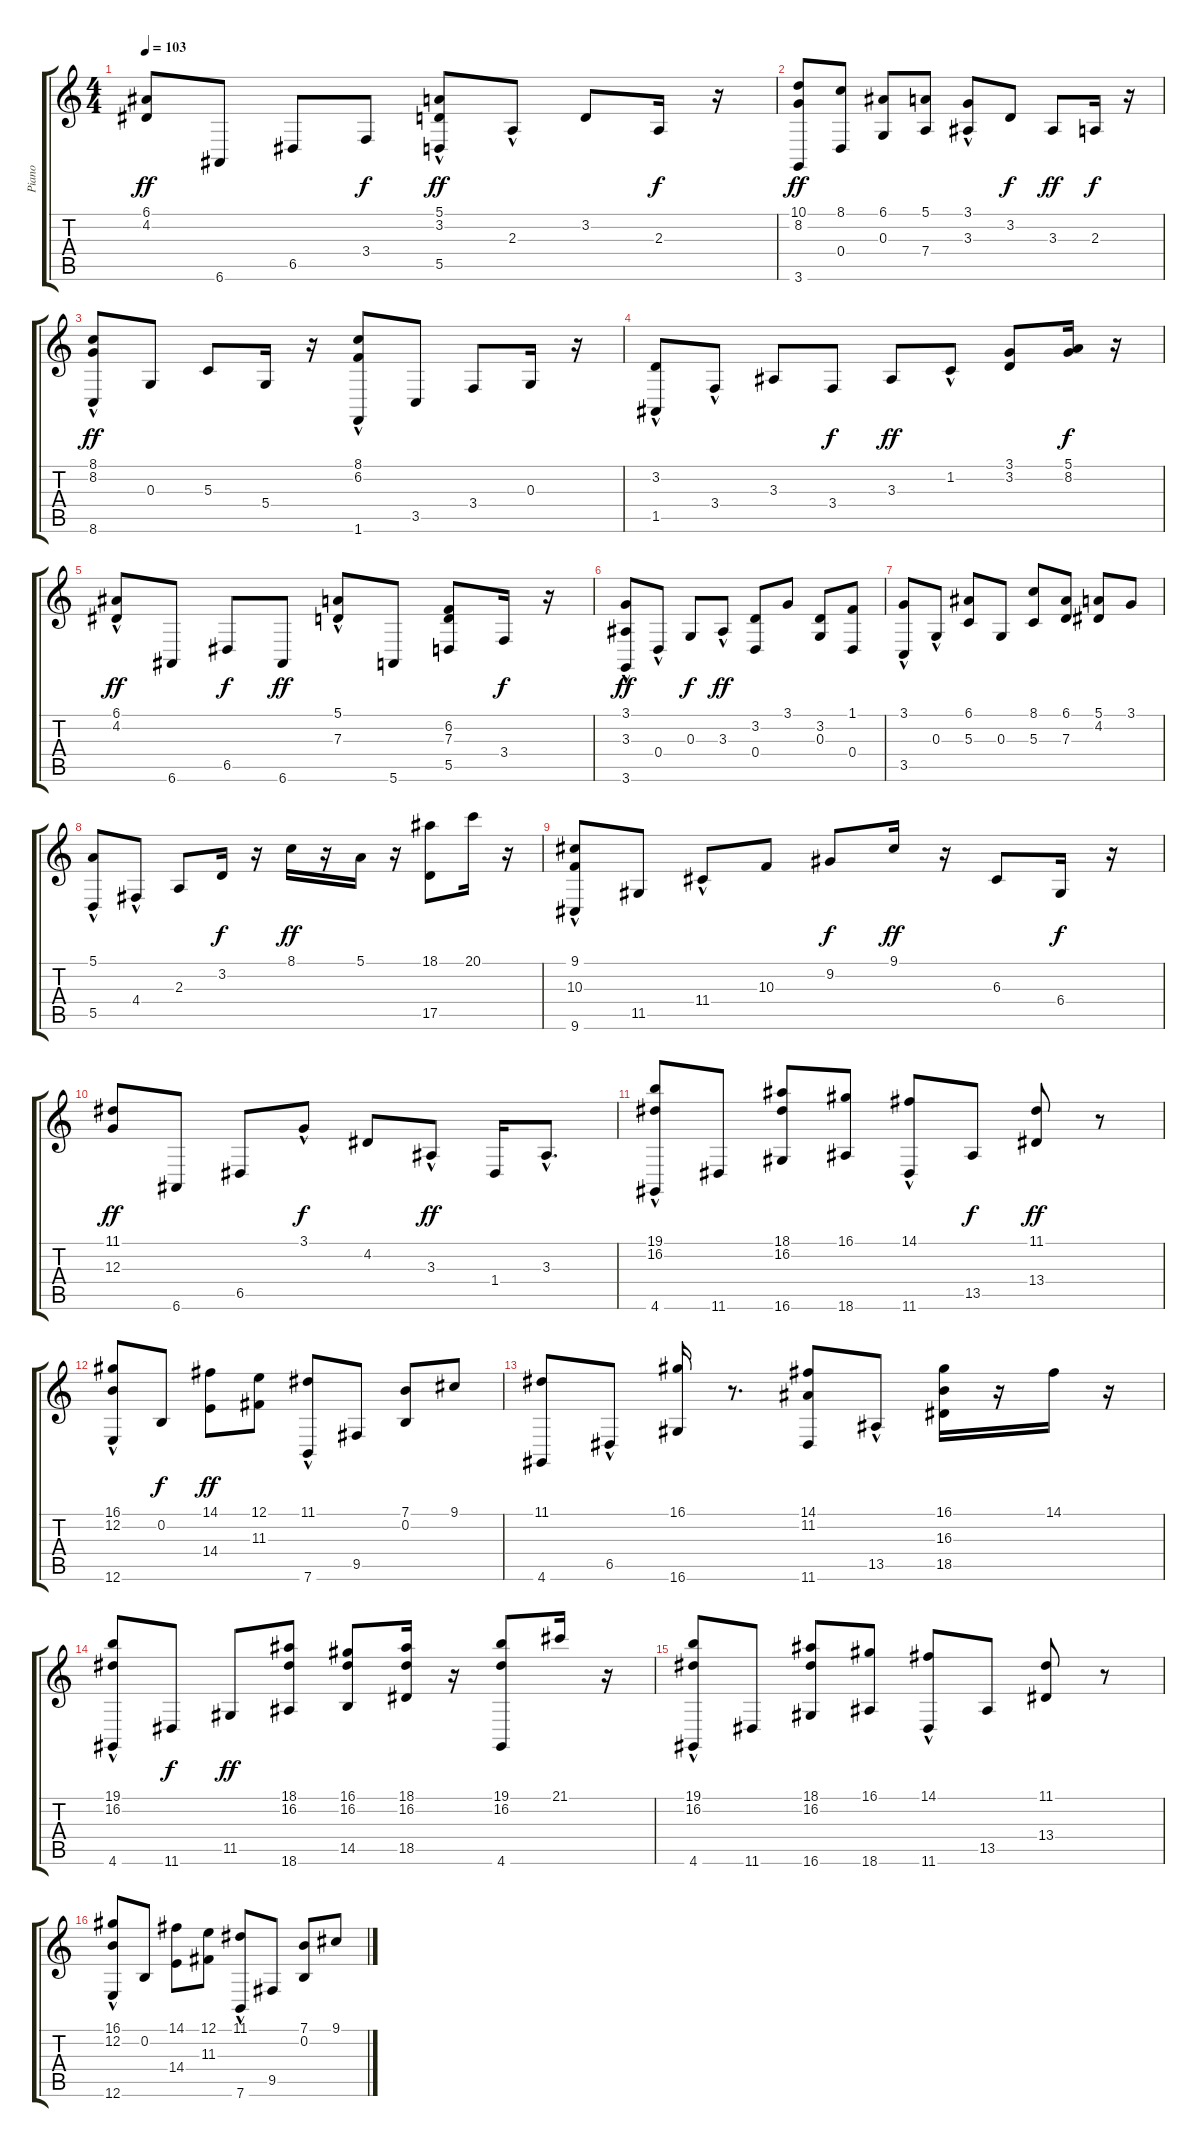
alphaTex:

\track ("Piano" "Piano") {instrument acousticgrandpiano}
\staff {score tabs}
\tuning (E4 B3 G3 D3 A2 E2) {hide}
\ts (4 4)
\tempo 103
\clef g2
\ks c
(6.1 4.2).8{dy ff} 6.6.8 6.5.8 3.4.8{dy f} (5.1{hac} 3.2 5.5{hac}).8{dy ff} 2.3{hac}.8 3.2.8 2.3.16{dy f} r.16 |
(10.1 8.2 3.6).8{dy ff} (8.1 0.4).8 (6.1 0.3).8 (5.1 7.4).8 (3.1 3.3{hac}).8 3.2.8{dy f} 3.3.8{dy ff} 2.3.16{dy f} r.16 |
(8.1 8.2{hac} 8.6{hac}).8{dy ff} 0.3.8 5.3.8 5.4.16 r.16 (8.1{hac} 6.2 1.6).8 3.5.8 3.4.8 0.3.16 r.16 |
(3.2{hac} 1.5{hac}).8 3.4{hac}.8 3.3.8 3.4.8{dy f} 3.3.8{dy ff} 1.2{hac}.8 (3.1 3.2).8 (5.1 8.2).16{dy f} r.16 |
(6.1{hac} 4.2{hac}).8{dy ff} 6.6.8 6.5.8{dy f} 6.6.8{dy ff} (5.1{hac} 7.3{hac}).8 5.6.8 (6.2 7.3 5.5).8 3.4.16{dy f} r.16 |
(3.1 3.3 3.6{hac}).8{dy ff} 0.4{hac}.8 0.3.8{dy f} 3.3{hac}.8{dy ff} (3.2 0.4).8 3.1.8 (3.2 0.3).8 (1.1 0.4).8 |
(3.1 3.5{hac}).8 0.3{hac}.8 (6.1 5.3).8 0.3.8 (8.1 5.3).8 (6.1 7.3).8 (5.1 4.2).8 3.1.8 |
(5.1 5.5{hac}).8 4.4{hac}.8 2.3.8 3.2.16{dy f} r.16 8.1.16{dy ff} r.16 5.1.16 r.16 (18.1 17.5).8 20.1.16 r.16 |
(9.1{hac} 10.3{hac} 9.6{hac}).8 11.5.8 11.4{hac}.8 10.3.8 9.2.8{dy f} 9.1.16{dy ff} r.16 6.3.8 6.4.16{dy f} r.16 |
(11.1 12.3).8{dy ff} 6.6.8 6.5.8 3.1{hac}.8{dy f} 4.2.8 3.3{hac}.8{dy ff} 1.4.16 3.3{hac}.8{d} |
(19.1{hac} 16.2{hac} 4.6{hac}).8 11.6.8 (18.1 16.2 16.6).8 (16.1 18.6).8 (14.1 11.6{hac}).8 13.5.8{dy f} (11.1 13.4).8{dy ff} r.8 |
(16.1{hac} 12.2{hac} 12.6{hac}).8 0.2.8{dy f} (14.1 14.4).8{dy ff} (12.1 11.3).8 (11.1 7.6{hac}).8 9.5.8 (7.1 0.2).8 9.1.8 |
(11.1 4.6).8 6.5{hac}.8 (16.1 16.6).16 r.8{d} (14.1 11.2 11.6).8 13.5{hac}.8 (16.1 16.3 18.5).16 r.16 14.1.16 r.16 |
(19.1{hac} 16.2{hac} 4.6).8 11.6.8{dy f} 11.5.8{dy ff} (18.1 16.2 18.6).8 (16.1 16.2 14.5).8 (18.1 16.2 18.5).16 r.16 (19.1 16.2 4.6).8 21.1.16 r.16 |
(19.1{hac} 16.2{hac} 4.6{hac}).8 11.6.8 (18.1 16.2 16.6).8 (16.1 18.6).8 (14.1 11.6{hac}).8 13.5.8 (11.1 13.4).8 r.8 |
(16.1{hac} 12.2{hac} 12.6{hac}).8 0.2.8 (14.1 14.4).8 (12.1 11.3).8 (11.1 7.6{hac}).8 9.5.8 (7.1 0.2).8 9.1.8
